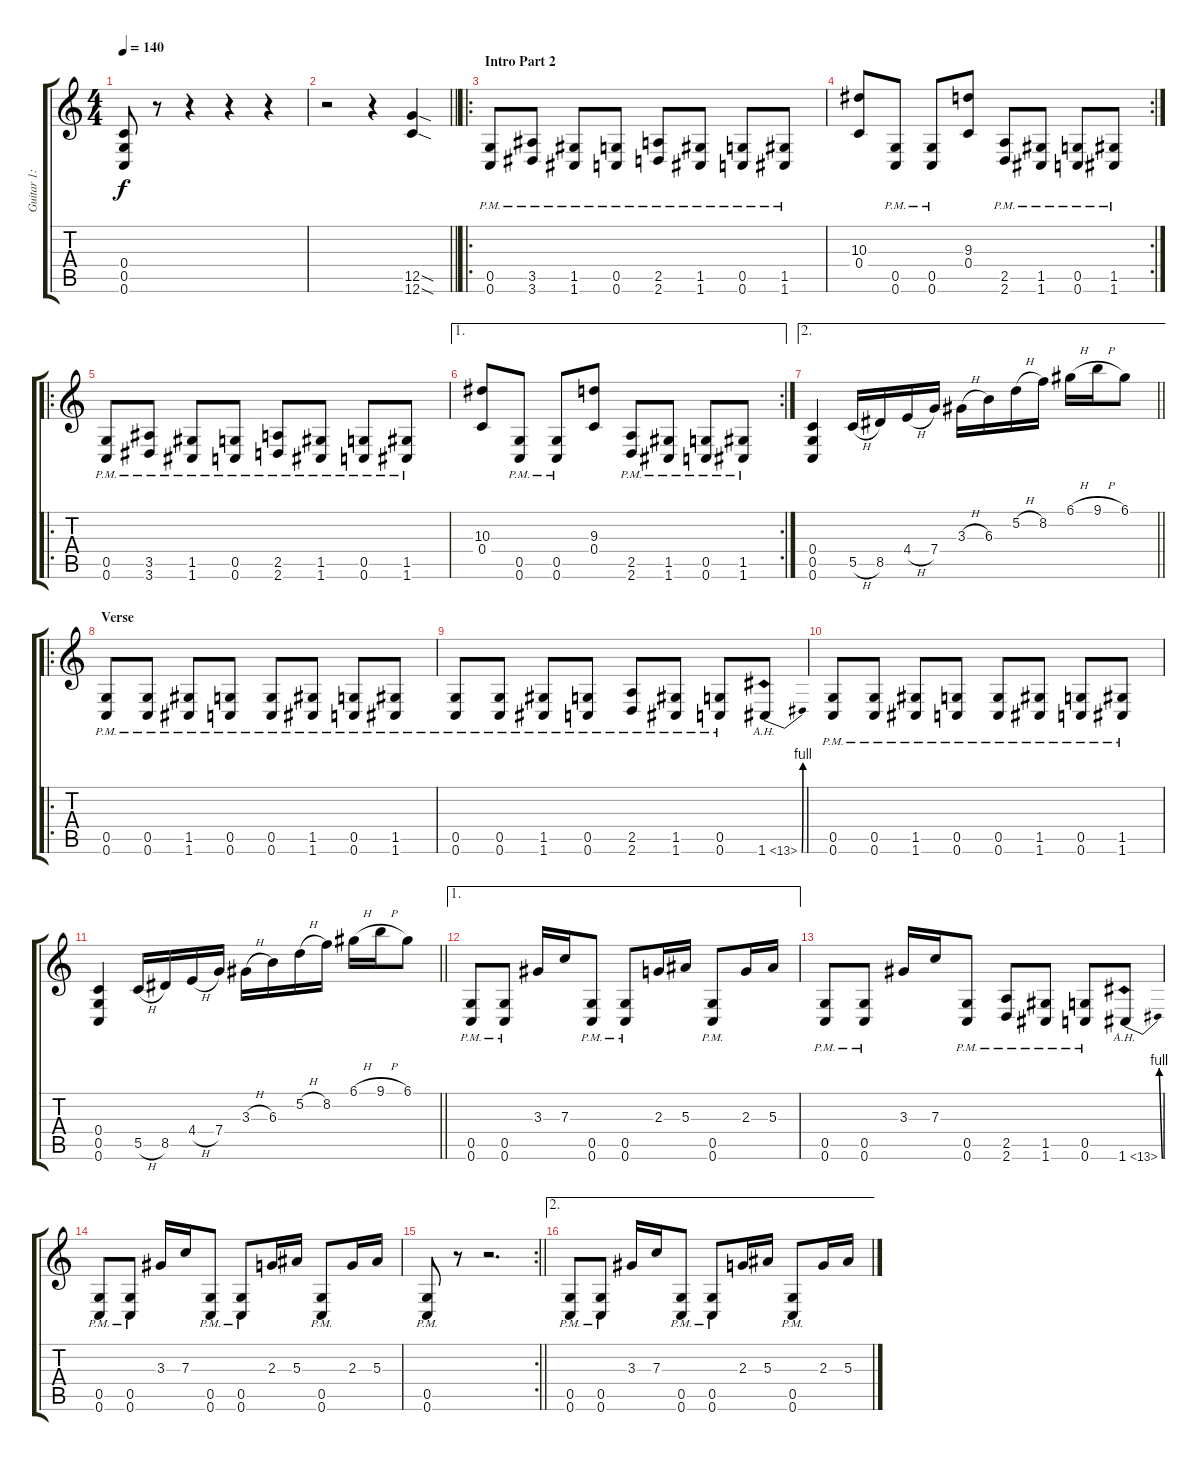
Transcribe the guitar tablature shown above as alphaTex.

\track ("Guitar 1: Simon" "Guitar 1: ") {instrument distortionguitar}
\staff {score tabs}
\tuning (D4 A3 F3 C3 G2 C2) {hide}
\ts (4 4)
\tempo 140
\clef g2
\ks c
(0.4 0.5 0.6).8{dy f} r.8 r.4 r.4 r.4 |
\barLineRight lightlight
r.2 r.4 (12.5{sod} 12.6{sod}).4 |
\ro
\section ("" "Intro Part 2")
(0.5{pm} 0.6).8 (3.5{pm} 3.6).8 (1.5{pm} 1.6).8 (0.5{pm} 0.6).8 (2.5{pm} 2.6).8 (1.5{pm} 1.6).8 (0.5{pm} 0.6).8 (1.5{pm} 1.6).8 |
\rc 2
(10.3 0.4).8 (0.5{pm} 0.6).8 (0.5{pm} 0.6).8 (9.3 0.4).8 (2.5{pm} 2.6).8 (1.5{pm} 1.6).8 (0.5{pm} 0.6).8 (1.5{pm} 1.6).8 |
\ro
(0.5{pm} 0.6).8 (3.5{pm} 3.6).8 (1.5{pm} 1.6).8 (0.5{pm} 0.6).8 (2.5{pm} 2.6).8 (1.5{pm} 1.6).8 (0.5{pm} 0.6).8 (1.5{pm} 1.6).8 |
\ae 1
\rc 2
(10.3 0.4).8 (0.5{pm} 0.6).8 (0.5{pm} 0.6).8 (9.3 0.4).8 (2.5{pm} 2.6).8 (1.5{pm} 1.6).8 (0.5{pm} 0.6).8 (1.5{pm} 1.6).8 |
\ae 2
\barLineRight lightlight
(0.4 0.5 0.6).4 5.5{h}.16 8.5.16 4.4{h}.16 7.4.16 3.3{h}.16 6.3.16 5.2{h}.16 8.2.16 6.1{h}.16 9.1{h}.16 6.1.8 |
\ro
\section ("" "Verse")
(0.5{pm} 0.6).8 (0.5{pm} 0.6).8 (1.5{pm} 1.6).8 (0.5{pm} 0.6).8 (0.5{pm} 0.6).8 (1.5{pm} 1.6).8 (0.5{pm} 0.6).8 (1.5{pm} 1.6).8 |
(0.5{pm} 0.6).8 (0.5{pm} 0.6).8 (1.5{pm} 1.6).8 (0.5{pm} 0.6).8 (2.5{pm} 2.6).8 (1.5{pm} 1.6).8 (0.5{pm} 0.6).8 1.6{be (bend 0 0 60 4) ah 12}.8 |
(0.5{pm} 0.6).8 (0.5{pm} 0.6).8 (1.5{pm} 1.6).8 (0.5{pm} 0.6).8 (0.5{pm} 0.6).8 (1.5{pm} 1.6).8 (0.5{pm} 0.6).8 (1.5{pm} 1.6).8 |
\barLineRight lightlight
(0.4 0.5 0.6).4 5.5{h}.16 8.5.16 4.4{h}.16 7.4.16 3.3{h}.16 6.3.16 5.2{h}.16 8.2.16 6.1{h}.16 9.1{h}.16 6.1.8 |
\ae 1
\section ("" "")
(0.5{pm} 0.6).8 (0.5{pm} 0.6).8 3.3.16 7.3.16 (0.5{pm} 0.6).8 (0.5{pm} 0.6).8 2.3.16 5.3.16 (0.5{pm} 0.6).8 2.3.16 5.3.16 |
(0.5{pm} 0.6).8 (0.5{pm} 0.6).8 3.3.16 7.3.16 (0.5{pm} 0.6).8 (2.5{pm} 2.6).8 (1.5{pm} 1.6).8 (0.5{pm} 0.6).8 1.6{be (bend 0 0 60 4) ah 12}.8 |
(0.5{pm} 0.6).8 (0.5{pm} 0.6).8 3.3.16 7.3.16 (0.5{pm} 0.6).8 (0.5{pm} 0.6).8 2.3.16 5.3.16 (0.5{pm} 0.6).8 2.3.16 5.3.16 |
\rc 2
\barLineRight lightlight
(0.5{pm} 0.6).8 r.8 r.2{d} |
\ae 2
\section ("" "")
(0.5{pm} 0.6).8 (0.5{pm} 0.6).8 3.3.16 7.3.16 (0.5{pm} 0.6).8 (0.5{pm} 0.6).8 2.3.16 5.3.16 (0.5{pm} 0.6).8 2.3.16 5.3.16
